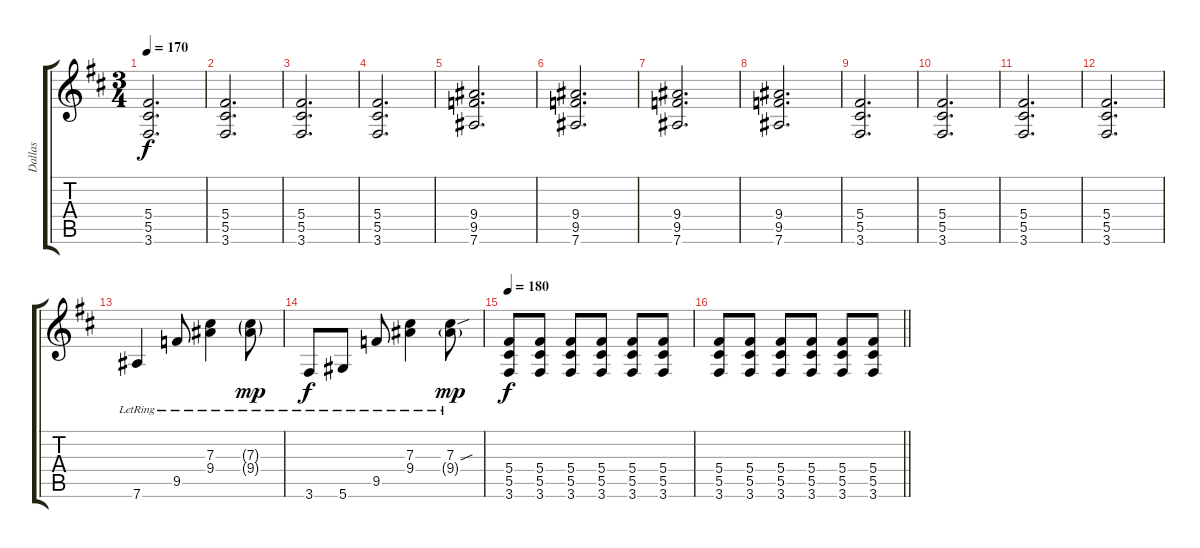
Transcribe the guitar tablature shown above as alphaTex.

\track ("Dallas" "Dallas") {instrument electricguitarjazz}
\staff {score tabs}
\tuning (Eb4 Bb3 Gb3 Db3 Ab2 Eb2) {hide}
\ts (3 4)
\tempo 170
\clef g2
\ks d
(5.4 5.5 3.6).2{d dy f} |
(5.4 5.5 3.6).2{d} |
(5.4 5.5 3.6).2{d} |
(5.4 5.5 3.6).2{d} |
(9.4 9.5 7.6).2{d} |
(9.4 9.5 7.6).2{d} |
(9.4 9.5 7.6).2{d} |
(9.4 9.5 7.6).2{d} |
(5.4 5.5 3.6).2{d} |
(5.4 5.5 3.6).2{d} |
(5.4 5.5 3.6).2{d} |
(5.4 5.5 3.6).2{d} |
7.6{lr}.4{instrument electricguitarjazz} 9.5{lr}.8 (7.3{lr} 9.4{lr}).4 (7.3{g lr} 9.4{g lr}).8{dy mp} |
3.6{lr}.8{dy f} 5.6{lr}.8 9.5{lr}.8 (7.3{lr} 9.4{lr}).4 (7.3{sou lr} 9.4{g lr}).8{dy mp} |
\tempo 180
(5.4 5.5 3.6).8{dy f instrument overdrivenguitar} (5.4 5.5 3.6).8 (5.4 5.5 3.6).8 (5.4 5.5 3.6).8 (5.4 5.5 3.6).8 (5.4 5.5 3.6).8 |
\barLineRight lightlight
(5.4 5.5 3.6).8 (5.4 5.5 3.6).8 (5.4 5.5 3.6).8 (5.4 5.5 3.6).8 (5.4 5.5 3.6).8 (5.4 5.5 3.6).8
